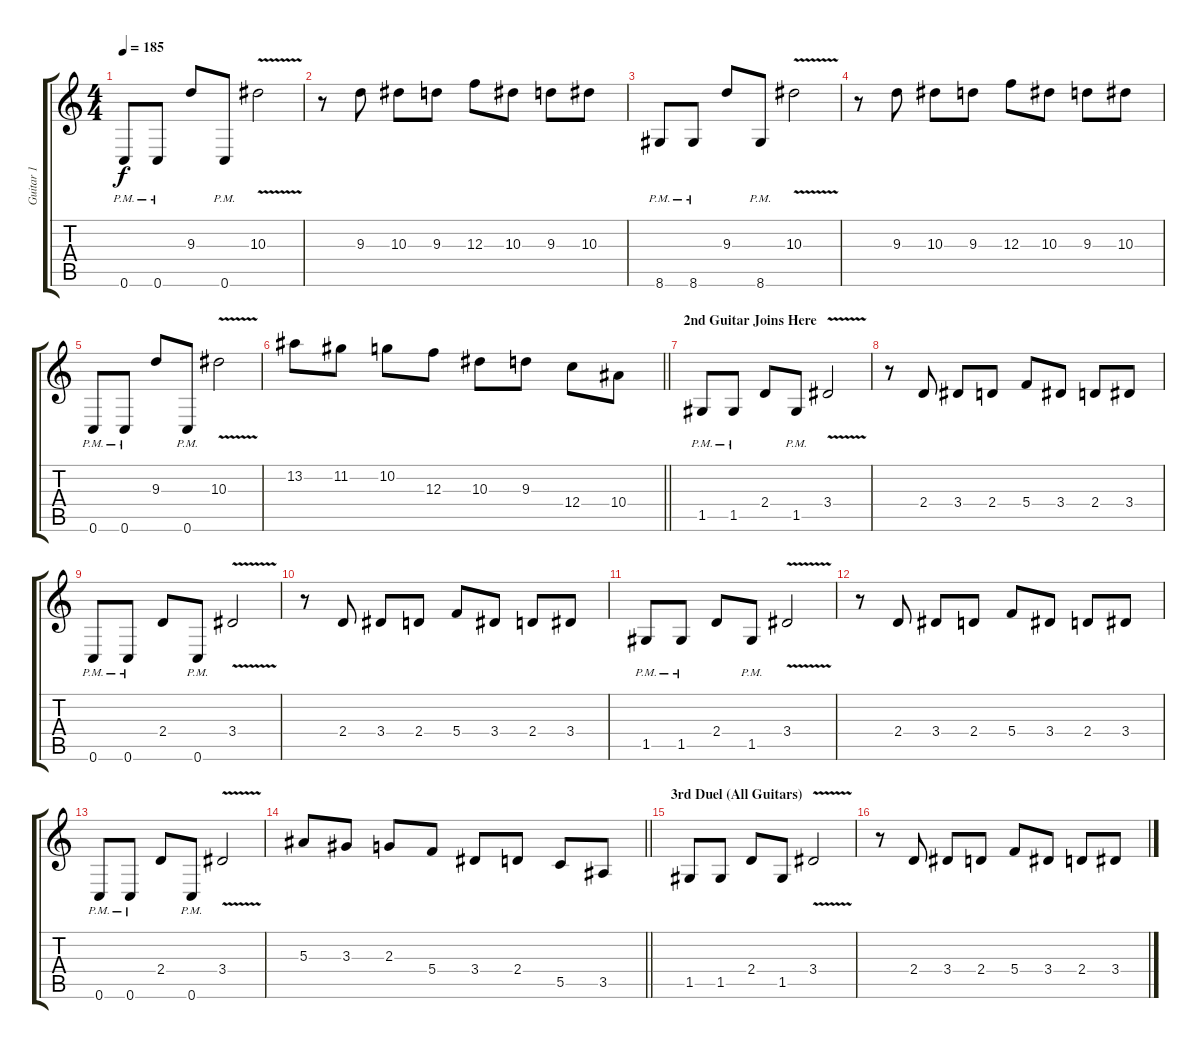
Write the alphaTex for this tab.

\track ("Guitar 1" "Guitar 1") {instrument distortionguitar}
\staff {score tabs}
\tuning (D4 A3 F3 C3 G2 C2) {hide}
\ts (4 4)
\tempo 185
\clef g2
\ks c
0.6{pm}.8{dy f} 0.6{pm}.8 9.3.8 0.6{pm}.8 10.3{v}.2 |
r.8 9.3.8 10.3.8 9.3.8 12.3.8 10.3.8 9.3.8 10.3.8 |
8.6{pm}.8 8.6{pm}.8 9.3.8 8.6{pm}.8 10.3{v}.2 |
r.8 9.3.8 10.3.8 9.3.8 12.3.8 10.3.8 9.3.8 10.3.8 |
0.6{pm}.8 0.6{pm}.8 9.3.8 0.6{pm}.8 10.3{v}.2 |
\barLineRight lightlight
13.2.8 11.2.8 10.2.8 12.3.8 10.3.8 9.3.8 12.4.8 10.4.8 |
\section ("" "2nd Guitar Joins Here")
1.5{pm}.8 1.5{pm}.8 2.4.8 1.5{pm}.8 3.4{v}.2 |
r.8 2.4.8 3.4.8 2.4.8 5.4.8 3.4.8 2.4.8 3.4.8 |
0.6{pm}.8 0.6{pm}.8 2.4.8 0.6{pm}.8 3.4{v}.2 |
r.8 2.4.8 3.4.8 2.4.8 5.4.8 3.4.8 2.4.8 3.4.8 |
1.5{pm}.8 1.5{pm}.8 2.4.8 1.5{pm}.8 3.4{v}.2 |
r.8 2.4.8 3.4.8 2.4.8 5.4.8 3.4.8 2.4.8 3.4.8 |
0.6{pm}.8 0.6{pm}.8 2.4.8 0.6{pm}.8 3.4{v}.2 |
\barLineRight lightlight
5.3.8 3.3.8 2.3.8 5.4.8 3.4.8 2.4.8 5.5.8 3.5.8 |
\section ("" "3rd Duel (All Guitars)")
1.5.8 1.5.8 2.4.8 1.5.8 3.4{v}.2 |
r.8 2.4.8 3.4.8 2.4.8 5.4.8 3.4.8 2.4.8 3.4.8
